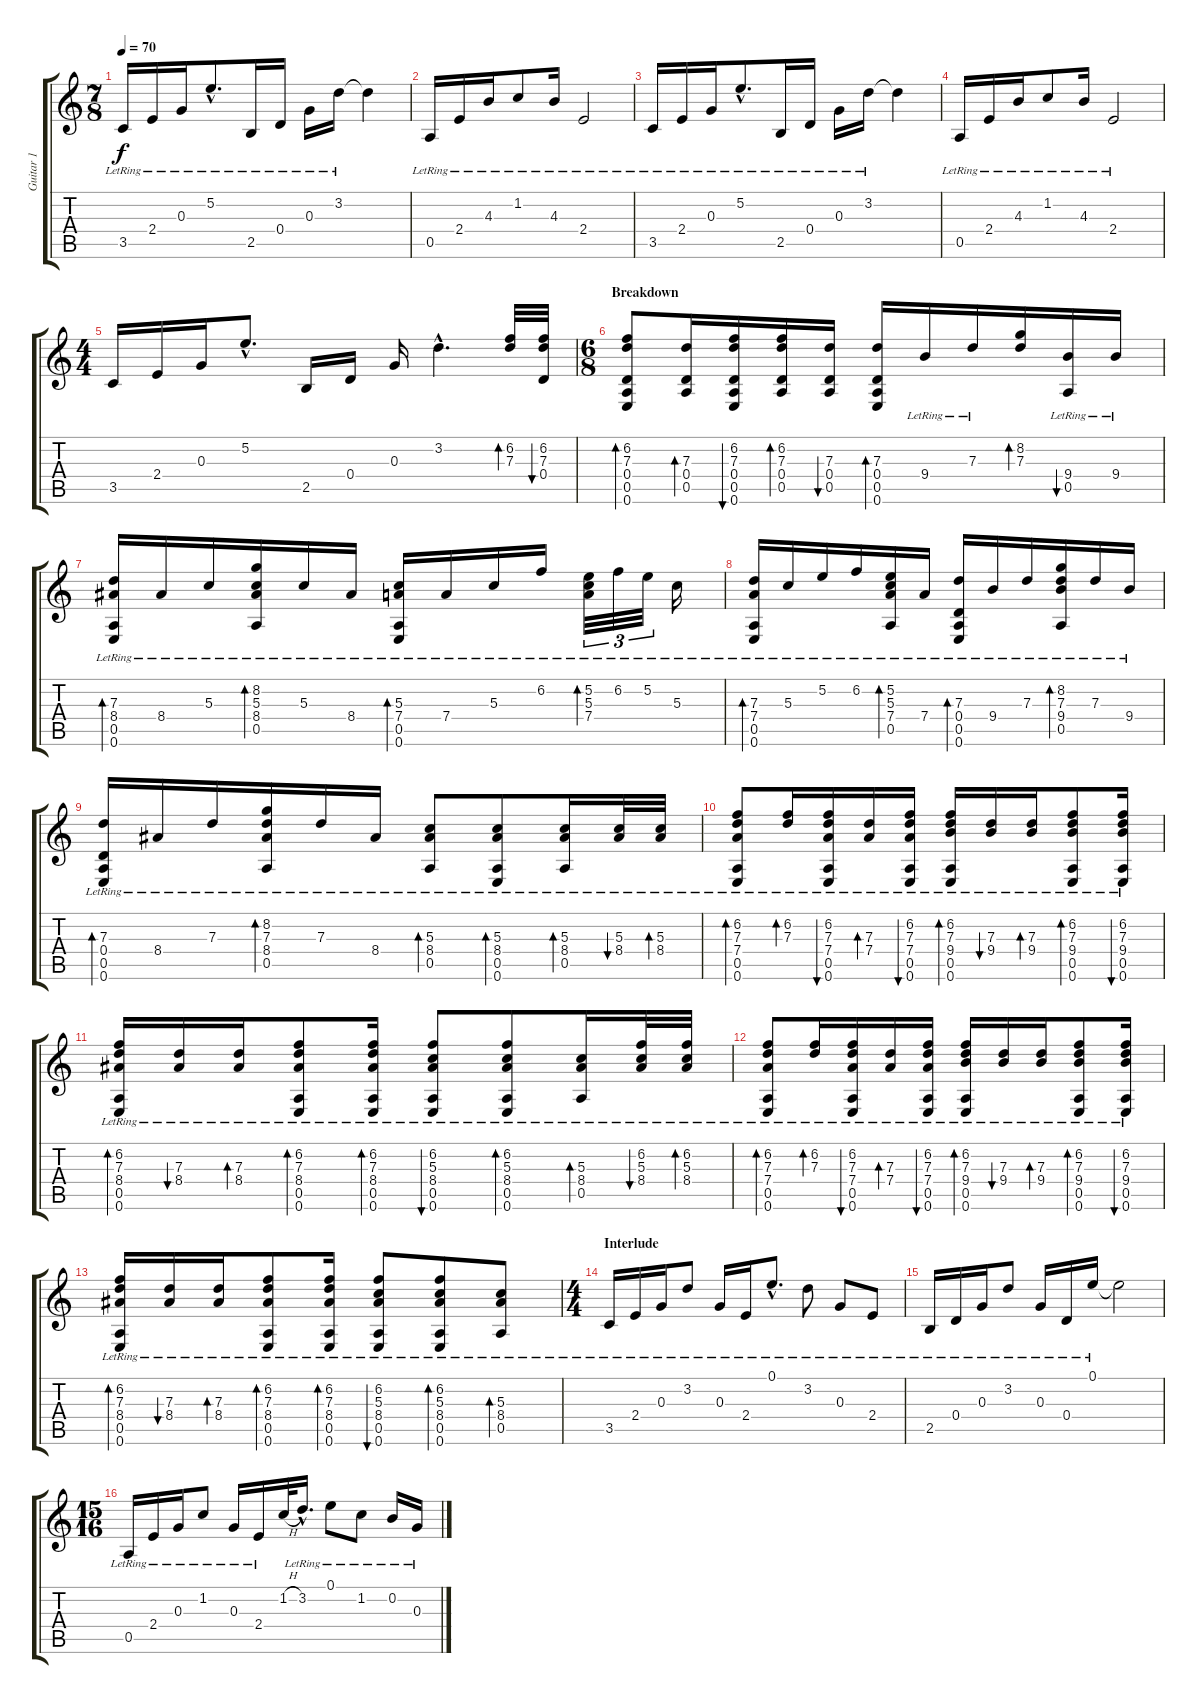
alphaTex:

\track ("Guitar 1" "Guitar 1") {instrument electricguitarjazz}
\staff {score tabs}
\tuning (E4 B3 G3 D3 A2 E2) {hide}
\ts (7 8)
\tempo 70
\clef g2
\ks c
3.5{lr}.16{dy f} 2.4{lr}.16 0.3{lr}.16 5.2{hac lr}.8{d} 2.5{lr}.16 0.4{lr}.16 0.3{lr}.16 3.2{lr}.16 3.2{t}.4 |
0.5{lr}.16 2.4{lr}.16 4.3{lr}.16 1.2{lr}.8 4.3{lr}.16 2.4{lr}.2 |
3.5{lr}.16 2.4{lr}.16 0.3{lr}.16 5.2{hac lr}.8{d} 2.5{lr}.16 0.4{lr}.16 0.3{lr}.16 3.2{lr}.16 3.2{t}.4 |
0.5{lr}.16 2.4{lr}.16 4.3{lr}.16 1.2{lr}.8 4.3{lr}.16 2.4{lr}.2 |
\ts (4 4)
3.5.16 2.4.16 0.3.16 5.2{hac}.8{d} 2.5.16 0.4.16 0.3.16 3.2{hac}.4{d} (6.2 7.3).32{bd 120} (6.2 7.3 0.4).32{bu 120} |
\ts (6 8)
\section ("" "Breakdown")
(6.2 7.3 0.4 0.5 0.6).8{bd 120} (7.3 0.4 0.5).16{bd 120} (6.2 7.3 0.4 0.5 0.6).16{bu 120} (6.2 7.3 0.4 0.5).16{bd 60} (7.3 0.4 0.5).16{bu 60} (7.3 0.4 0.5 0.6).16{bd 60} 9.4{lr}.16 7.3{lr}.16 (8.2 7.3).16{bd 60} (9.4{lr} 0.5{lr}).16{bu 60} 9.4{lr}.16 |
(7.3{lr} 8.4{lr} 0.5{lr} 0.6{lr}).16{bd 60} 8.4{lr}.16 5.3{lr}.16 (8.2{lr} 5.3{lr} 8.4{lr} 0.5{lr}).16{bd 60} 5.3{lr}.16 8.4{lr}.16 (5.3{lr} 7.4{lr} 0.5{lr} 0.6{lr}).16{bd 60} 7.4{lr}.16 5.3{lr}.16 6.2{lr}.16 (5.2{lr} 5.3{lr} 7.4{lr}).32{tu (3 2) bd 60} 6.2{lr}.32{tu (3 2)} 5.2{lr}.32{tu (3 2)} 5.3{lr}.16 |
(7.3{lr} 7.4{lr} 0.5{lr} 0.6{lr}).16{bd 60} 5.3{lr}.16 5.2{lr}.16 6.2{lr}.16 (5.2{lr} 5.3{lr} 7.4{lr} 0.5{lr}).16{bd 60} 7.4{lr}.16 (7.3{lr} 0.4{lr} 0.5{lr} 0.6{lr}).16{bd 60} 9.4{lr}.16 7.3{lr}.16 (8.2{lr} 7.3{lr} 9.4{lr} 0.5{lr}).16{bd 60} 7.3{lr}.16 9.4{lr}.16 |
(7.3{lr} 0.4{lr} 0.5{lr} 0.6{lr}).16{bd 60} 8.4{lr}.16 7.3{lr}.16 (8.2{lr} 7.3{lr} 8.4{lr} 0.5{lr}).16{bd 60} 7.3{lr}.16 8.4{lr}.16 (5.3{lr} 8.4{lr} 0.5{lr}).8{bd 60} (5.3{lr} 8.4{lr} 0.5{lr} 0.6{lr}).8{bd 60} (5.3{lr} 8.4{lr} 0.5{lr}).16{bd 60} (5.3{lr} 8.4{lr}).32{bu 60} (5.3{lr} 8.4{lr}).32{bd 60} |
(6.2{lr} 7.3{lr} 7.4{lr} 0.5{lr} 0.6{lr}).8{bd 60} (6.2{lr} 7.3{lr}).16{bd 60} (6.2{lr} 7.3{lr} 7.4{lr} 0.5{lr} 0.6{lr}).16{bu 60} (7.3{lr} 7.4{lr}).16{bd 60} (6.2{lr} 7.3{lr} 7.4{lr} 0.5{lr} 0.6{lr}).16{bu 60} (6.2{lr} 7.3{lr} 9.4{lr} 0.5{lr} 0.6{lr}).16{bd 60} (7.3{lr} 9.4{lr}).16{bu 60} (7.3{lr} 9.4{lr}).16{bd 60} (6.2{lr} 7.3{lr} 9.4{lr} 0.5{lr} 0.6{lr}).8{bd 60} (6.2{lr} 7.3{lr} 9.4{lr} 0.5{lr} 0.6{lr}).16{bu 60} |
(6.2{lr} 7.3{lr} 8.4{lr} 0.5{lr} 0.6{lr}).16{bd 60} (7.3{lr} 8.4{lr}).16{bu 60} (7.3{lr} 8.4{lr}).16{bd 60} (6.2{lr} 7.3{lr} 8.4{lr} 0.5{lr} 0.6{lr}).8{bd 60} (6.2{lr} 7.3{lr} 8.4{lr} 0.5{lr} 0.6{lr}).16{bd 60} (6.2{lr} 5.3{lr} 8.4{lr} 0.5{lr} 0.6{lr}).8{bu 60} (6.2{lr} 5.3{lr} 8.4{lr} 0.5{lr} 0.6{lr}).8{bd 60} (5.3{lr} 8.4{lr} 0.5{lr}).16{bd 60} (6.2{lr} 5.3{lr} 8.4{lr}).32{bu 60} (6.2{lr} 5.3{lr} 8.4{lr}).32{bd 60} |
(6.2{lr} 7.3{lr} 7.4{lr} 0.5{lr} 0.6{lr}).8{bd 60} (6.2{lr} 7.3{lr}).16{bd 60} (6.2{lr} 7.3{lr} 7.4{lr} 0.5{lr} 0.6{lr}).16{bu 60} (7.3{lr} 7.4{lr}).16{bd 60} (6.2{lr} 7.3{lr} 7.4{lr} 0.5{lr} 0.6{lr}).16{bu 60} (6.2{lr} 7.3{lr} 9.4{lr} 0.5{lr} 0.6{lr}).16{bd 60} (7.3{lr} 9.4{lr}).16{bu 60} (7.3{lr} 9.4{lr}).16{bd 60} (6.2{lr} 7.3{lr} 9.4{lr} 0.5{lr} 0.6{lr}).8{bd 60} (6.2{lr} 7.3{lr} 9.4{lr} 0.5{lr} 0.6{lr}).16{bu 60} |
(6.2{lr} 7.3{lr} 8.4{lr} 0.5{lr} 0.6{lr}).16{bd 60} (7.3{lr} 8.4{lr}).16{bu 60} (7.3{lr} 8.4{lr}).16{bd 60} (6.2{lr} 7.3{lr} 8.4{lr} 0.5{lr} 0.6{lr}).8{bd 60} (6.2{lr} 7.3{lr} 8.4{lr} 0.5{lr} 0.6{lr}).16{bd 60} (6.2{lr} 5.3{lr} 8.4{lr} 0.5{lr} 0.6{lr}).8{bu 60} (6.2{lr} 5.3{lr} 8.4{lr} 0.5{lr} 0.6{lr}).8{bd 60} (5.3{lr} 8.4{lr} 0.5{lr}).8{bd 60} |
\ts (4 4)
\section ("" "Interlude")
3.5{lr}.16 2.4{lr}.16 0.3{lr}.16 3.2{lr}.8 0.3{lr}.16 2.4{lr}.16 0.1{hac lr}.8{d} 3.2{lr}.8 0.3{lr}.8 2.4{lr}.8 |
2.5{lr}.16 0.4{lr}.16 0.3{lr}.16 3.2{lr}.8 0.3{lr}.16 0.4{lr}.16 0.1{lr}.16 0.1{t}.2 |
\ts (15 16)
0.5{lr}.16 2.4{lr}.16 0.3{lr}.16 1.2{lr}.8 0.3{lr}.16 2.4{lr}.16 1.2{h}.32 3.2{hac lr}.16{d} 0.1{lr}.8 1.2{lr}.8 0.2{lr}.16 0.3{lr}.16
